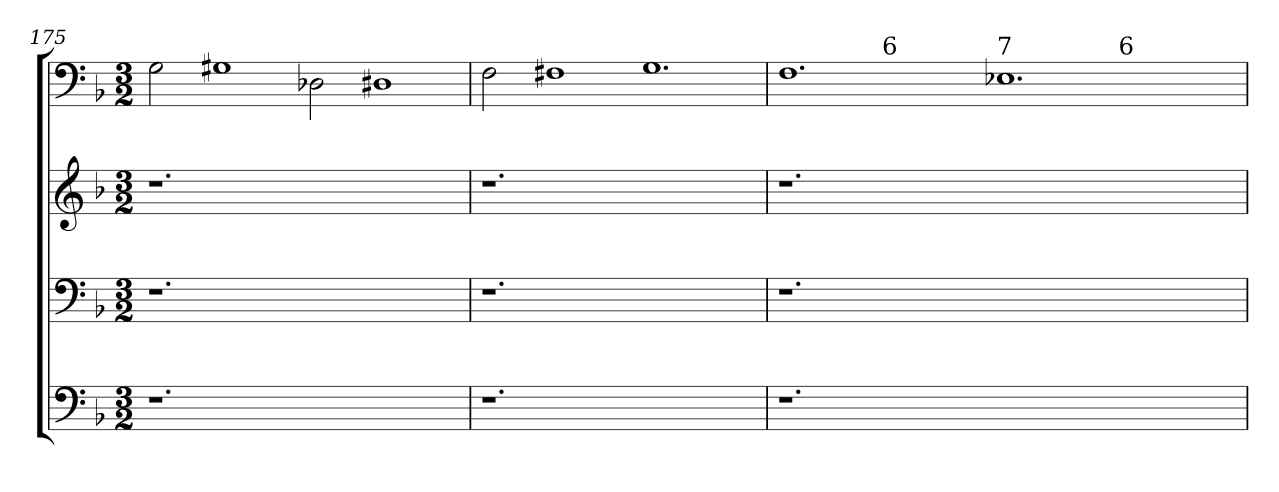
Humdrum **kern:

**kern	**kern	**kern	**kern
*part4	*part3	*part2	*part1
*staff4	*staff3	*staff2	*staff1
*clefF4	*clefF4	*clefG2	*clefF4
*k[b-]	*k[b-]	*k[b-]	*k[b-]
*F:	*F:	*F:	*F:
*M3/2	*M3/2	*M3/2	*M3/2
=175	=175	=175	=175
1.r	1.r	1.r	2G\
.	.	.	1G#
1.ryy	1.ryy	1.ryy	2D-\
.	.	.	1D#
!!LO:LB:g=z
=176	=176	=176	=176
1.r	1.r	1.r	2F\
.	.	.	1F#X
1.ryy	1.ryy	1.ryy	1.G>
=177	=177	=177	=177
*	*	*	*^
*	*	*	*	*^
1.r	1.r	1.r	1.F>	2ryy	1ryy
.	.	.	.	8ryy	.
.	.	.	.	32ryy	.
!	!	!	!	!LO:TX:a:t=6	!
.	.	.	.	1ryy	.
.	.	.	.	.	1ryy
!	!	!	!LO:TX:a:t=7	!	!
1.ryy	1.ryy	1.ryy	1.E-X	.	.
.	.	.	.	1ryy	.
.	.	.	.	.	8ryy
.	.	.	.	.	32ryy
!	!	!	!	!	!LO:TX:a:t=6
.	.	.	.	.	2ryy
.	.	.	.	4ryy	4ryy
.	.	.	.	16.ryy	16.ryy
*	*	*	*v	*v	*v
=	=	=	=
*-	*-	*-	*-
